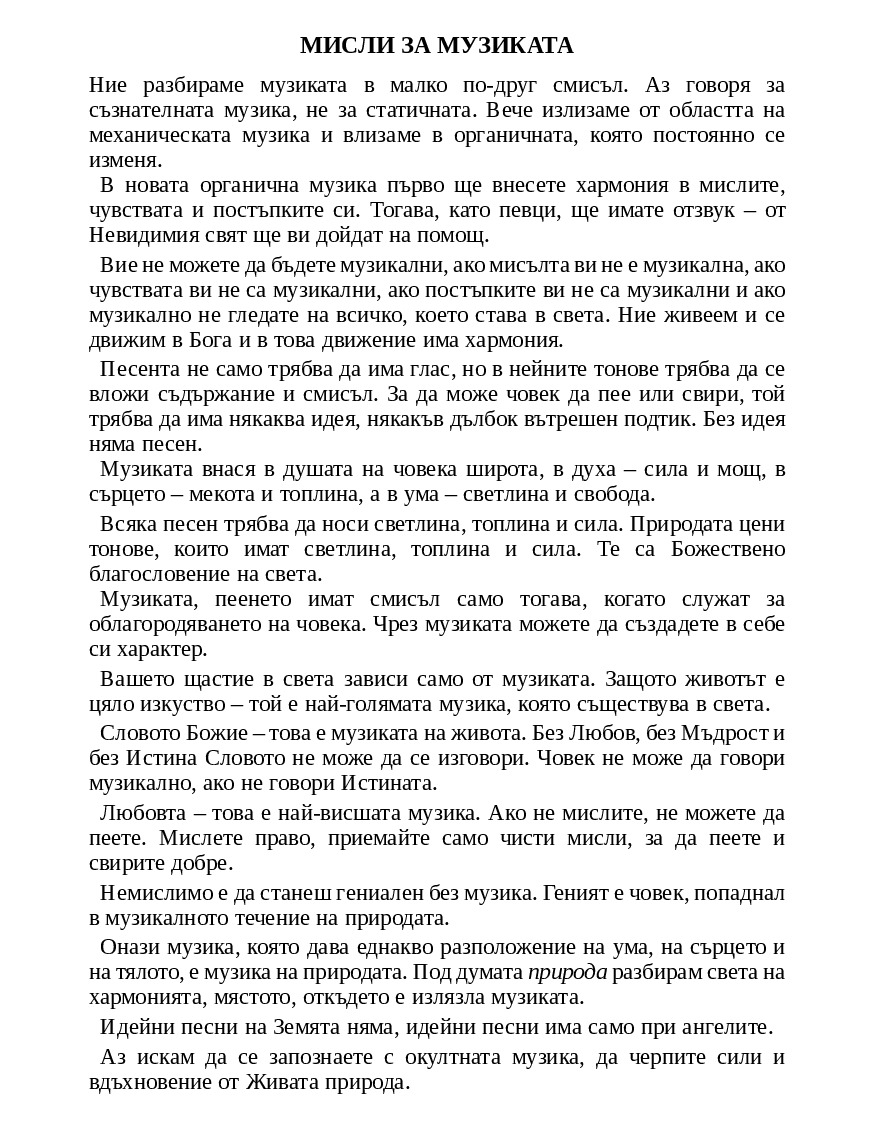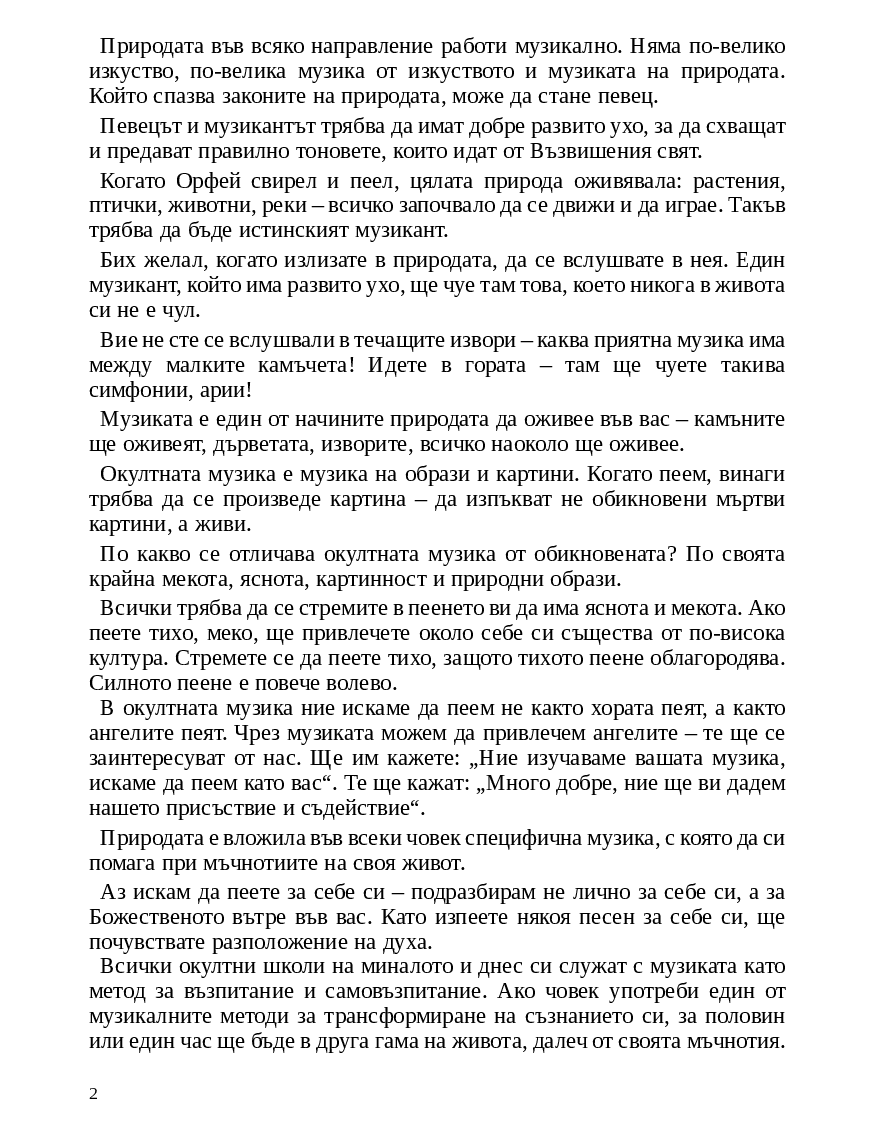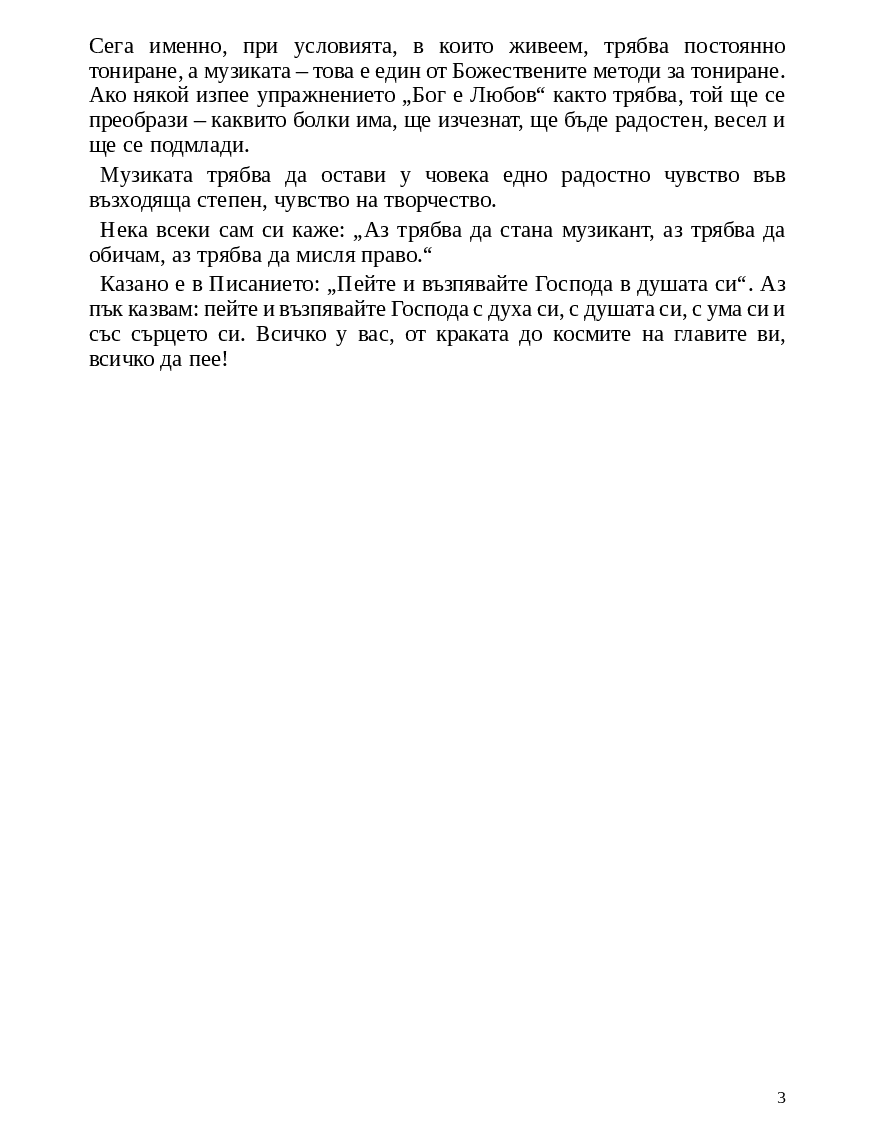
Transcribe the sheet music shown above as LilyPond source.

\version "2.24.3"

% include paper part and global functions
\include "include/globals.ily"

\bookpart {
  \paper {
    print-all-headers = ##f
    print-page-number = ##t
    print-first-page-number = ##f

    % put page numbers on the bottom
    oddHeaderMarkup = \markup ""
    evenHeaderMarkup = \markup ""
    oddFooterMarkup = \markup
    \fill-line {
      ""
      \if \should-print-page-number \fromproperty #'page:page-number-string
    }
    evenFooterMarkup = \markup
    \fill-line {
      \if \should-print-page-number \fromproperty #'page:page-number-string
      ""
    }

    left-margin = 1.5\cm
    right-margin = 1.5\cm
    top-margin = 1.6\cm
    bottom-margin = 1.2\cm
    ragged-bottom = ##t % do not spread the staves to fill the whole vertical space


  }

  \tocItem \markup "Мисли за музиката"
  \markup \fontsize  #+3.0 { \fill-line \bold {"МИСЛИ ЗА МУЗИКАТА"} }

  \markup \abs-fontsize #11 {
    \vspace #1.5 \override #'(baseline-skip . 3.2)
    \justify {

      Ние разбираме музиката в малко по-друг смисъл. Аз говоря за съзнателната музика, не за статичната. Вече излизаме от областта на механическата музика и влизаме в органичната, която постоянно се изменя.

    }
  }
  \markup \abs-fontsize #11 {
    \vspace #0.9  \override #'(baseline-skip . 3.2)
    \justify {
      \hspace #1.5
      В новата органична музика първо ще внесете хармония в мислите, чувствата и постъпките си. Тогава, като певци, ще имате отзвук – от Невидимия свят ще ви дойдат на помощ.

    }
  }

  \markup \abs-fontsize #11 {
    \vspace #0.9  \override #'(baseline-skip . 3.2)
    \justify {
      \hspace #1.5
      Вие не можете да бъдете музикални, ако мисълта ви не е музикална, ако чувствата ви не са музикални, ако постъпките ви не са музикални и ако музикално не гледате на всичко, което става в света. Ние живеем и се движим в Бога и в това движение има хармония.
    }
  }
  \markup \abs-fontsize #11 {
    \vspace #0.9  \override #'(baseline-skip . 3.2)
    \justify {
      \hspace #1.5

      Песента не само трябва да има глас, но в нейните тонове трябва да се вложи съдържание и смисъл. За да може човек да пее или свири, той трябва да има някаква идея, някакъв дълбок вътрешен подтик. Без идея няма песен.
    }
  }
  \markup \abs-fontsize #11 {
    \vspace #0.9  \override #'(baseline-skip . 3.2)
    \justify {
      \hspace #1.5

      Музиката внася в душата на човека широта, в духа – сила и мощ, в сърцето – мекота и топлина, а в ума – светлина и свобода.
    }
  }

  \markup \abs-fontsize #11 {
    \vspace #0.9  \override #'(baseline-skip . 3.2)
    \justify {
      \hspace #1.5
      Всяка песен трябва да носи светлина, топлина и сила. Природата цени тонове, които имат светлина, топлина и сила. Те са Божествено благословение на света.
    }
  }

  \markup \abs-fontsize #11 {
    \vspace #0.9  \override #'(baseline-skip . 3.2)
    \justify {
      \hspace #1.5

      Музиката, пеенето имат смисъл само тогава, когато служат за облагородяването на човека. Чрез музиката можете да създадете в себе си характер.
    }
  }
  \markup \abs-fontsize #11 {
    \vspace #0.9  \override #'(baseline-skip . 3.2)
    \justify {
      \hspace #1.5
      Вашето щастие в света зависи само от музиката. Защото животът е цяло изкуство – той е най-голямата музика, която съществува в света.
    }
  }

  \markup \abs-fontsize #11 {
    \vspace #0.9  \override #'(baseline-skip . 3.2)
    \justify {
      \hspace #1.5

      Словото Божие – това е музиката на живота. Без Любов, без Мъдрост и без Истина Словото не може да се изговори. Човек не може да говори музикално, ако не говори Истината.
    }
  }

  \markup \abs-fontsize #11 {
    \vspace #0.9  \override #'(baseline-skip . 3.2)
    \justify {
      \hspace #1.5
      Любовта – това е най-висшата музика. Ако не мислите, не можете да пеете. Мислете право, приемайте само чисти мисли, за да пеете и свирите добре.
    }
  }

  \markup \abs-fontsize #11 {
    \vspace #0.9  \override #'(baseline-skip . 3.2)
    \justify {
      \hspace #1.5

      Немислимо е да станеш гениален без музика. Геният е човек, попаднал в музикалното течение на природата.


    }
  }


  \markup \abs-fontsize #11 {
    \vspace #0.9  \override #'(baseline-skip . 3.2)
    \justify {
      \hspace #1.5

      Онази музика, която дава еднакво разположение на ума, на сърцето и на тялото, е музика на природата. Под думата \italic"природа" разбирам света на хармонията, мястото, откъдето е излязла музиката.

    }
  }

  \markup \abs-fontsize #11 {
    \vspace #0.9  \override #'(baseline-skip . 3.2)
    \justify {
      \hspace #1.5

      Идейни песни на Земята няма, идейни песни има само при ангелите.

    }
  }

  \markup \abs-fontsize #11 {
    \vspace #0.9  \override #'(baseline-skip . 3.2)
    \justify {
      \hspace #1.5

      Аз искам да се запознаете с окултната музика, да черпите сили и вдъхновение от Живата природа.
    }
  }


  \markup \abs-fontsize #11 {
    \vspace #0.9  \override #'(baseline-skip . 3.2)
    \justify {
      \hspace #1.5
      Природата във всяко направление работи музикално. Няма по-велико изкуство, по-велика музика от изкуството и музиката на природата. Който спазва законите на природата, може да стане певец.
    }
  }










  \markup \abs-fontsize #11 {
    \vspace #0.9  \override #'(baseline-skip . 3.2)
    \justify {
      \hspace #1.5

      Певецът и музикантът трябва да имат добре развито ухо, за да схващат и предават правилно тоновете, които идат от Възвишения свят.

    }
  }
  \markup \abs-fontsize #11 {
    \vspace #0.9  \override #'(baseline-skip . 3.2)
    \justify {
      \hspace #1.5
      Когато Орфей свирел и пеел, цялата природа оживявала: растения, птички, животни, реки – всичко започвало да се движи и да играе. Такъв трябва да бъде истинският музикант.

    }
  }
  \markup \abs-fontsize #11 {
    \vspace #0.9  \override #'(baseline-skip . 3.2)
    \justify {
      \hspace #1.5
      Бих желал, когато излизате в природата, да се вслушвате в нея. Един музикант, който има развито ухо, ще чуе там това, което никога в живота си не е чул.

    }
  }
  \markup \abs-fontsize #11 {
    \vspace #0.9  \override #'(baseline-skip . 3.2)
    \justify {
      \hspace #1.5
      Вие не сте се вслушвали в течащите извори – каква приятна музика има между малките камъчета! Идете в гората – там ще чуете такива симфонии, арии!

    }
  }
  \markup \abs-fontsize #11 {
    \vspace #0.9  \override #'(baseline-skip . 3.2)
    \justify {
      \hspace #1.5
      Музиката е един от начините природата да оживее във вас – камъните ще оживеят, дърветата, изворите, всичко наоколо ще оживее.

    }
  }


  \markup \abs-fontsize #11 {
    \vspace #0.9  \override #'(baseline-skip . 3.2)
    \justify {
      \hspace #1.5
      Окултната музика е музика на образи и картини. Когато пеем, винаги трябва да се произведе картина – да изпъкват не обикновени мъртви картини, а живи.

    }
  }

  \markup \abs-fontsize #11 {
    \vspace #0.9  \override #'(baseline-skip . 3.2)
    \justify {
      \hspace #1.5
      По какво се отличава окултната музика от обикновената? По своята крайна мекота, яснота, картинност и природни образи.

    }
  }


  \markup \abs-fontsize #11 {
    \vspace #0.9  \override #'(baseline-skip . 3.2)
    \justify {
      \hspace #1.5

      Всички трябва да се стремите в пеенето ви да има яснота и мекота. Ако пеете тихо, меко, ще привлечете около себе си същества от по-висока култура. Стремете се да пеете тихо, защото тихото пеене облагородява. Силното пеене е повече волево.

    }
  }



  \markup \abs-fontsize #11 {
    \vspace #0.9  \override #'(baseline-skip . 3.2)
    \justify {
      \hspace #1.5
      В окултната музика ние искаме да пеем не както хората пеят, а както ангелите пеят. Чрез музиката можем да привлечем ангелите – те ще се заинтересуват от нас. Ще им кажете: „Ние изучаваме вашата музика, искаме да пеем като вас“. Те ще кажат: „Много добре, ние ще ви дадем нашето присъствие и съдействие“.

    }
  }



  \markup \abs-fontsize #11 {
    \vspace #0.9  \override #'(baseline-skip . 3.2)
    \justify {
      \hspace #1.5

      Природата е вложила във всеки човек специфична музика, с която да си помага при мъчнотиите на своя живот.
    }
  }


  \markup \abs-fontsize #11 {
    \vspace #0.9  \override #'(baseline-skip . 3.2)
    \justify {
      \hspace #1.5
      Аз искам да пеете за себе си – подразбирам не лично за себе си, а за Божественото вътре във вас. Като изпеете някоя песен за себе си, ще почувствате разположение на духа.


    }
  }

  \markup \abs-fontsize #11 {
    \override #'(baseline-skip . 3.2)
    \justify {
      \hspace #1.5
      Всички окултни школи на миналото и днес си служат с музиката като метод за възпитание и самовъзпитание. Ако човек употреби един от музикалните методи за трансформиране на съзнанието си, за половин или един час ще бъде в друга гама на живота, далеч от своята мъчнотия.

    }
  }
  \markup \abs-fontsize #11 {
    \override #'(baseline-skip . 3.2)
    \justify {
      Сега именно, при условията, в които живеем, трябва постоянно тониране,  а музиката – това е един от Божествените методи за тониране. Ако някой изпее упражнението „Бог е Любов“ както трябва, той ще се преобрази – каквито болки има, ще изчезнат, ще бъде радостен, весел и ще се подмлади.

    }
  }


  \markup \abs-fontsize #11 {
    \vspace #0.9  \override #'(baseline-skip . 3.2)
    \justify {
      \hspace #1.5

      Музиката трябва да остави у човека едно радостно чувство във възходяща степен, чувство на творчество.

    }
  }


  \markup \abs-fontsize #11 {
    \vspace #0.9  \override #'(baseline-skip . 3.2)
    \justify {
      \hspace #1.5
      Нека всеки сам си каже: „Аз трябва да стана музикант, аз трябва да обичам, аз трябва да мисля право.“

    }
  }


  \markup \abs-fontsize #11 {
    \vspace #0.9  \override #'(baseline-skip . 3.2)
    \justify {
      \hspace #1.5

      Казано е в Писанието: „Пейте и възпявайте Господа в душата си“. Аз пък казвам: пейте и възпявайте Господа с духа си, с душата си, с ума си и със сърцето си. Всичко у вас, от краката до космите на главите ви, всичко да пее!

    }
  }






} % bookpart



% Più mosso
% „Weiße Bruderschaft“
